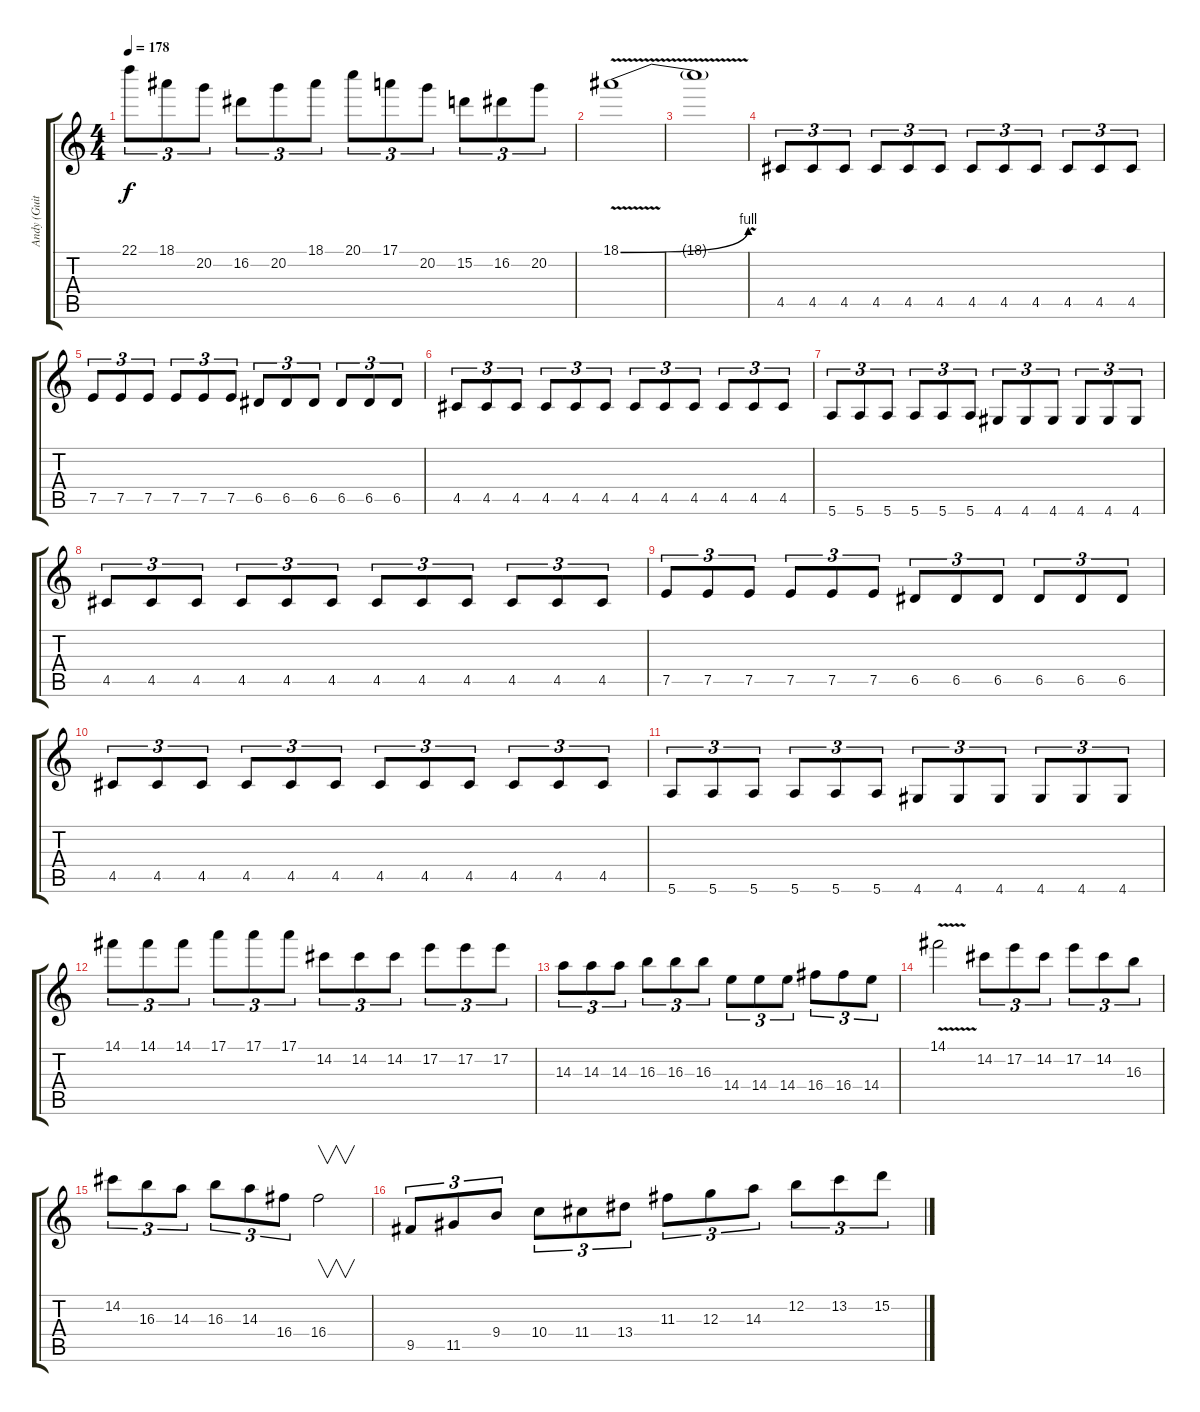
\track ("Andy (Guitar)" "Andy (Guit") {instrument overdrivenguitar}
\staff {score tabs}
\tuning (E4 B3 G3 D3 A2 E2) {hide}
\ts (4 4)
\tempo 178
\clef g2
\ks c
22.1.8{tu (3 2) dy f} 18.1.8{tu (3 2)} 20.2.8{tu (3 2)} 16.2.8{tu (3 2)} 20.2.8{tu (3 2)} 18.1.8{tu (3 2)} 20.1.8{tu (3 2)} 17.1.8{tu (3 2)} 20.2.8{tu (3 2)} 15.2.8{tu (3 2)} 16.2.8{tu (3 2)} 20.2.8{tu (3 2)} |
18.1{be (bend 0 0 60 4) v}.1 |
18.1{v t}.1 |
4.5.8{tu (3 2)} 4.5.8{tu (3 2)} 4.5.8{tu (3 2)} 4.5.8{tu (3 2)} 4.5.8{tu (3 2)} 4.5.8{tu (3 2)} 4.5.8{tu (3 2)} 4.5.8{tu (3 2)} 4.5.8{tu (3 2)} 4.5.8{tu (3 2)} 4.5.8{tu (3 2)} 4.5.8{tu (3 2)} |
7.5.8{tu (3 2)} 7.5.8{tu (3 2)} 7.5.8{tu (3 2)} 7.5.8{tu (3 2)} 7.5.8{tu (3 2)} 7.5.8{tu (3 2)} 6.5.8{tu (3 2)} 6.5.8{tu (3 2)} 6.5.8{tu (3 2)} 6.5.8{tu (3 2)} 6.5.8{tu (3 2)} 6.5.8{tu (3 2)} |
4.5.8{tu (3 2)} 4.5.8{tu (3 2)} 4.5.8{tu (3 2)} 4.5.8{tu (3 2)} 4.5.8{tu (3 2)} 4.5.8{tu (3 2)} 4.5.8{tu (3 2)} 4.5.8{tu (3 2)} 4.5.8{tu (3 2)} 4.5.8{tu (3 2)} 4.5.8{tu (3 2)} 4.5.8{tu (3 2)} |
5.6.8{tu (3 2)} 5.6.8{tu (3 2)} 5.6.8{tu (3 2)} 5.6.8{tu (3 2)} 5.6.8{tu (3 2)} 5.6.8{tu (3 2)} 4.6.8{tu (3 2)} 4.6.8{tu (3 2)} 4.6.8{tu (3 2)} 4.6.8{tu (3 2)} 4.6.8{tu (3 2)} 4.6.8{tu (3 2)} |
4.5.8{tu (3 2)} 4.5.8{tu (3 2)} 4.5.8{tu (3 2)} 4.5.8{tu (3 2)} 4.5.8{tu (3 2)} 4.5.8{tu (3 2)} 4.5.8{tu (3 2)} 4.5.8{tu (3 2)} 4.5.8{tu (3 2)} 4.5.8{tu (3 2)} 4.5.8{tu (3 2)} 4.5.8{tu (3 2)} |
7.5.8{tu (3 2)} 7.5.8{tu (3 2)} 7.5.8{tu (3 2)} 7.5.8{tu (3 2)} 7.5.8{tu (3 2)} 7.5.8{tu (3 2)} 6.5.8{tu (3 2)} 6.5.8{tu (3 2)} 6.5.8{tu (3 2)} 6.5.8{tu (3 2)} 6.5.8{tu (3 2)} 6.5.8{tu (3 2)} |
4.5.8{tu (3 2)} 4.5.8{tu (3 2)} 4.5.8{tu (3 2)} 4.5.8{tu (3 2)} 4.5.8{tu (3 2)} 4.5.8{tu (3 2)} 4.5.8{tu (3 2)} 4.5.8{tu (3 2)} 4.5.8{tu (3 2)} 4.5.8{tu (3 2)} 4.5.8{tu (3 2)} 4.5.8{tu (3 2)} |
5.6.8{tu (3 2)} 5.6.8{tu (3 2)} 5.6.8{tu (3 2)} 5.6.8{tu (3 2)} 5.6.8{tu (3 2)} 5.6.8{tu (3 2)} 4.6.8{tu (3 2)} 4.6.8{tu (3 2)} 4.6.8{tu (3 2)} 4.6.8{tu (3 2)} 4.6.8{tu (3 2)} 4.6.8{tu (3 2)} |
14.1.8{tu (3 2)} 14.1.8{tu (3 2)} 14.1.8{tu (3 2)} 17.1.8{tu (3 2)} 17.1.8{tu (3 2)} 17.1.8{tu (3 2)} 14.2.8{tu (3 2)} 14.2.8{tu (3 2)} 14.2.8{tu (3 2)} 17.2.8{tu (3 2)} 17.2.8{tu (3 2)} 17.2.8{tu (3 2)} |
14.3.8{tu (3 2)} 14.3.8{tu (3 2)} 14.3.8{tu (3 2)} 16.3.8{tu (3 2)} 16.3.8{tu (3 2)} 16.3.8{tu (3 2)} 14.4.8{tu (3 2)} 14.4.8{tu (3 2)} 14.4.8{tu (3 2)} 16.4.8{tu (3 2)} 16.4.8{tu (3 2)} 14.4.8{tu (3 2)} |
14.1{v}.2 14.2.8{tu (3 2)} 17.2.8{tu (3 2)} 14.2.8{tu (3 2)} 17.2.8{tu (3 2)} 14.2.8{tu (3 2)} 16.3.8{tu (3 2)} |
14.2.8{tu (3 2)} 16.3.8{tu (3 2)} 14.3.8{tu (3 2)} 16.3.8{tu (3 2)} 14.3.8{tu (3 2)} 16.4.8{tu (3 2)} 16.4.2{v instrument guitarharmonics} |
9.5.8{tu (3 2) instrument overdrivenguitar} 11.5.8{tu (3 2)} 9.4.8{tu (3 2)} 10.4.8{tu (3 2)} 11.4.8{tu (3 2)} 13.4.8{tu (3 2)} 11.3.8{tu (3 2)} 12.3.8{tu (3 2)} 14.3.8{tu (3 2)} 12.2.8{tu (3 2)} 13.2.8{tu (3 2)} 15.2.8{tu (3 2)}
